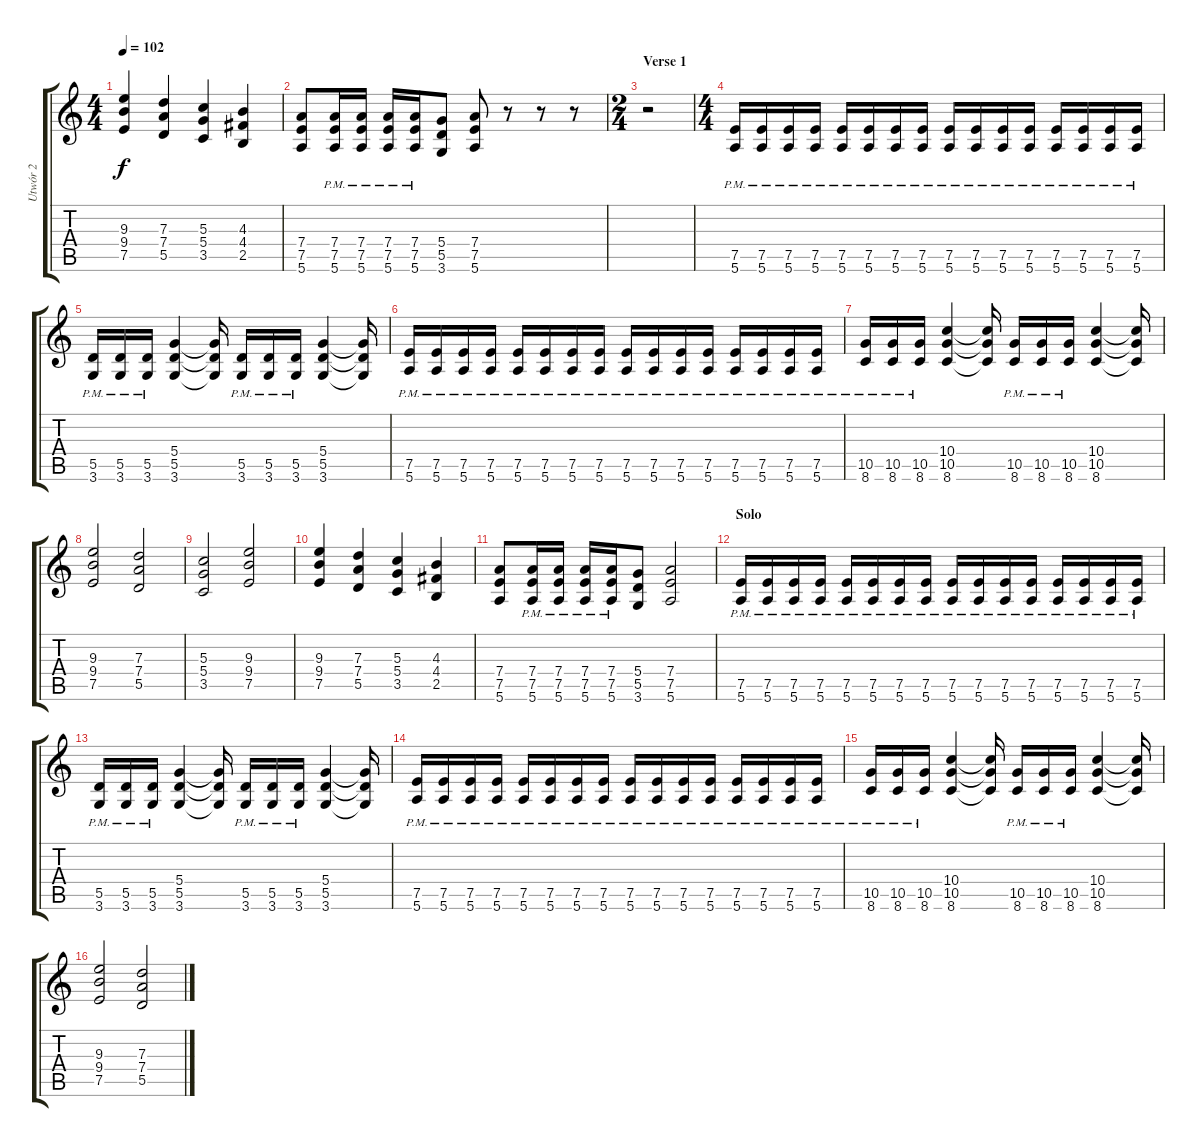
\track ("Utwór 2" "Utwór 2") {instrument distortionguitar}
\staff {score tabs}
\tuning (E4 B3 G3 D3 A2 E2) {hide}
\ts (4 4)
\tempo 102
\clef g2
\ks c
(9.3 9.4 7.5).4{dy f instrument distortionguitar} (7.3 7.4 5.5).4 (5.3 5.4 3.5).4 (4.3 4.4 2.5).4 |
(7.4 7.5 5.6).8 (7.4{pm} 7.5{pm} 5.6{pm}).16 (7.4{pm} 7.5{pm} 5.6{pm}).16 (7.4{pm} 7.5{pm} 5.6{pm}).16 (7.4{pm} 7.5{pm} 5.6{pm}).16 (5.4 5.5 3.6).8 (7.4 7.5 5.6).8 r.8 r.8 r.8 |
\ts (2 4)
\section ("" "Verse 1")
r.2 |
\ts (4 4)
(7.5{pm} 5.6{pm}).16 (7.5{pm} 5.6{pm}).16 (7.5{pm} 5.6{pm}).16 (7.5{pm} 5.6{pm}).16 (7.5{pm} 5.6{pm}).16 (7.5{pm} 5.6{pm}).16 (7.5{pm} 5.6{pm}).16 (7.5{pm} 5.6{pm}).16 (7.5{pm} 5.6{pm}).16 (7.5{pm} 5.6{pm}).16 (7.5{pm} 5.6{pm}).16 (7.5{pm} 5.6{pm}).16 (7.5{pm} 5.6{pm}).16 (7.5{pm} 5.6{pm}).16 (7.5{pm} 5.6{pm}).16 (7.5{pm} 5.6{pm}).16 |
(5.5{pm} 3.6).16 (5.5{pm} 3.6).16 (5.5{pm} 3.6).16 (5.4 5.5 3.6).4 (5.4{t} 5.5{t} 3.6{t}).16 (5.5{pm} 3.6).16 (5.5{pm} 3.6).16 (5.5{pm} 3.6).16 (5.4 5.5 3.6).4 (5.4{t} 5.5{t} 3.6{t}).16 |
(7.5{pm} 5.6{pm}).16 (7.5{pm} 5.6{pm}).16 (7.5{pm} 5.6{pm}).16 (7.5{pm} 5.6{pm}).16 (7.5{pm} 5.6{pm}).16 (7.5{pm} 5.6{pm}).16 (7.5{pm} 5.6{pm}).16 (7.5{pm} 5.6{pm}).16 (7.5{pm} 5.6{pm}).16 (7.5{pm} 5.6{pm}).16 (7.5{pm} 5.6{pm}).16 (7.5{pm} 5.6{pm}).16 (7.5{pm} 5.6{pm}).16 (7.5{pm} 5.6{pm}).16 (7.5{pm} 5.6{pm}).16 (7.5{pm} 5.6{pm}).16 |
(10.5{pm} 8.6{pm}).16 (10.5{pm} 8.6{pm}).16 (10.5{pm} 8.6{pm}).16 (10.4 10.5 8.6).4 (10.4{t} 10.5{t} 8.6{t}).16 (10.5{pm} 8.6{pm}).16 (10.5{pm} 8.6{pm}).16 (10.5{pm} 8.6{pm}).16 (10.4 10.5 8.6).4 (10.4{t} 10.5{t} 8.6{t}).16 |
(9.3 9.4 7.5).2 (7.3 7.4 5.5).2 |
(5.3 5.4 3.5).2 (9.3 9.4 7.5).2 |
(9.3 9.4 7.5).4 (7.3 7.4 5.5).4 (5.3 5.4 3.5).4 (4.3 4.4 2.5).4 |
(7.4 7.5 5.6).8 (7.4{pm} 7.5{pm} 5.6{pm}).16 (7.4{pm} 7.5{pm} 5.6{pm}).16 (7.4{pm} 7.5{pm} 5.6{pm}).16 (7.4{pm} 7.5{pm} 5.6{pm}).16 (5.4 5.5 3.6).8 (7.4 7.5 5.6).2 |
\section ("" "Solo")
(7.5{pm} 5.6{pm}).16 (7.5{pm} 5.6{pm}).16 (7.5{pm} 5.6{pm}).16 (7.5{pm} 5.6{pm}).16 (7.5{pm} 5.6{pm}).16 (7.5{pm} 5.6{pm}).16 (7.5{pm} 5.6{pm}).16 (7.5{pm} 5.6{pm}).16 (7.5{pm} 5.6{pm}).16 (7.5{pm} 5.6{pm}).16 (7.5{pm} 5.6{pm}).16 (7.5{pm} 5.6{pm}).16 (7.5{pm} 5.6{pm}).16 (7.5{pm} 5.6{pm}).16 (7.5{pm} 5.6{pm}).16 (7.5{pm} 5.6{pm}).16 |
(5.5{pm} 3.6).16 (5.5{pm} 3.6).16 (5.5{pm} 3.6).16 (5.4 5.5 3.6).4 (5.4{t} 5.5{t} 3.6{t}).16 (5.5{pm} 3.6).16 (5.5{pm} 3.6).16 (5.5{pm} 3.6).16 (5.4 5.5 3.6).4 (5.4{t} 5.5{t} 3.6{t}).16 |
(7.5{pm} 5.6{pm}).16 (7.5{pm} 5.6{pm}).16 (7.5{pm} 5.6{pm}).16 (7.5{pm} 5.6{pm}).16 (7.5{pm} 5.6{pm}).16 (7.5{pm} 5.6{pm}).16 (7.5{pm} 5.6{pm}).16 (7.5{pm} 5.6{pm}).16 (7.5{pm} 5.6{pm}).16 (7.5{pm} 5.6{pm}).16 (7.5{pm} 5.6{pm}).16 (7.5{pm} 5.6{pm}).16 (7.5{pm} 5.6{pm}).16 (7.5{pm} 5.6{pm}).16 (7.5{pm} 5.6{pm}).16 (7.5{pm} 5.6{pm}).16 |
(10.5{pm} 8.6{pm}).16 (10.5{pm} 8.6{pm}).16 (10.5{pm} 8.6{pm}).16 (10.4 10.5 8.6).4 (10.4{t} 10.5{t} 8.6{t}).16 (10.5{pm} 8.6{pm}).16 (10.5{pm} 8.6{pm}).16 (10.5{pm} 8.6{pm}).16 (10.4 10.5 8.6).4 (10.4{t} 10.5{t} 8.6{t}).16 |
(9.3 9.4 7.5).2 (7.3 7.4 5.5).2
